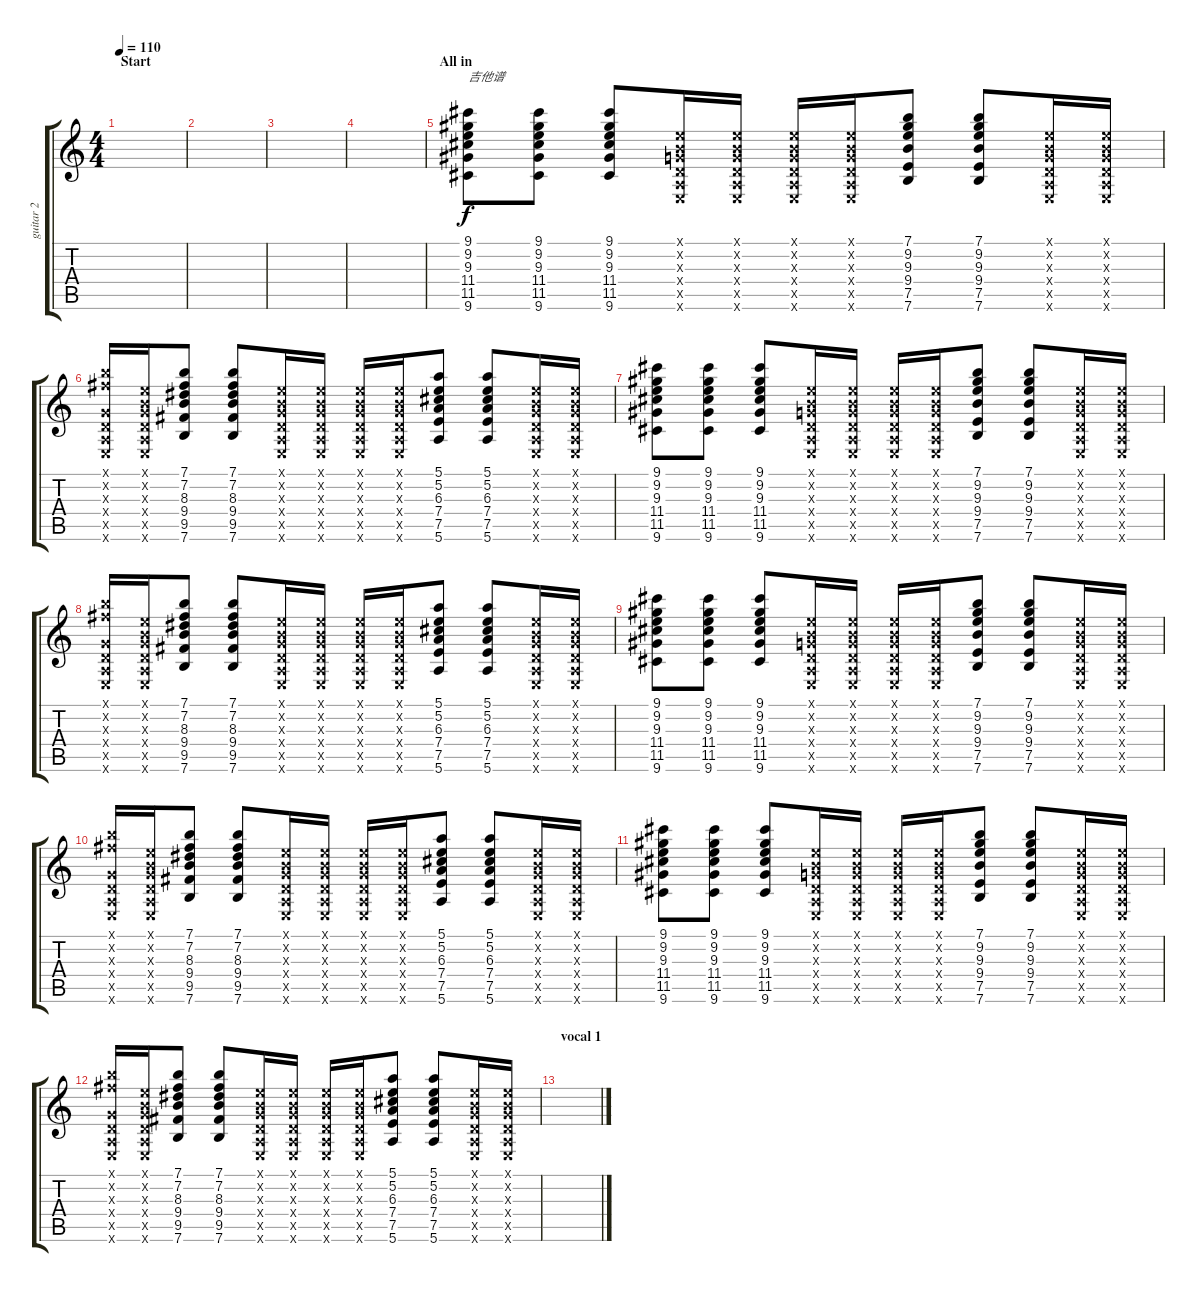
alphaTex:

\track ("guitar 2" "guitar 2") {instrument distortionguitar}
\staff {score tabs}
\tuning (E4 B3 G3 D3 A2 E2) {hide}
\ts (4 4)
\section ("" "Start")
\tempo 110
\clef g2
\ks c
|
|
|
|
\section ("" "All in")
(9.1 9.2 9.3 11.4 11.5 9.6).8{txt "吉他谱"} (9.1 9.2 9.3 11.4 11.5 9.6).8 (9.1 9.2 9.3 11.4 11.5 9.6).8 (0.1{x} 0.2{x} 0.3{x} 0.4{x} 0.5{x} 0.6{x}).16 (0.1{x} 0.2{x} 0.3{x} 0.4{x} 0.5{x} 0.6{x}).16 (0.1{x} 0.2{x} 0.3{x} 0.4{x} 0.5{x} 0.6{x}).16 (0.1{x} 0.2{x} 0.3{x} 0.4{x} 0.5{x} 0.6{x}).16 (7.1 9.2 9.3 9.4 7.5 7.6).8 (7.1 9.2 9.3 9.4 7.5 7.6).8 (0.1{x} 0.2{x} 0.3{x} 0.4{x} 0.5{x} 0.6{x}).16 (0.1{x} 0.2{x} 0.3{x} 0.4{x} 0.5{x} 0.6{x}).16 |
(7.1{x} 7.2{x} 0.3{x} 0.4{x} 0.5{x} 0.6{x}).16 (0.1{x} 0.2{x} 0.3{x} 0.4{x} 0.5{x} 0.6{x}).16 (7.1 7.2 8.3 9.4 9.5 7.6).8 (7.1 7.2 8.3 9.4 9.5 7.6).8 (0.1{x} 0.2{x} 0.3{x} 0.4{x} 0.5{x} 0.6{x}).16 (0.1{x} 0.2{x} 0.3{x} 0.4{x} 0.5{x} 0.6{x}).16 (0.1{x} 0.2{x} 0.3{x} 0.4{x} 0.5{x} 0.6{x}).16 (0.1{x} 0.2{x} 0.3{x} 0.4{x} 0.5{x} 0.6{x}).16 (5.1 5.2 6.3 7.4 7.5 5.6).8 (5.1 5.2 6.3 7.4 7.5 5.6).8 (0.1{x} 0.2{x} 0.3{x} 0.4{x} 0.5{x} 0.6{x}).16 (0.1{x} 0.2{x} 0.3{x} 0.4{x} 0.5{x} 0.6{x}).16 |
(9.1 9.2 9.3 11.4 11.5 9.6).8 (9.1 9.2 9.3 11.4 11.5 9.6).8 (9.1 9.2 9.3 11.4 11.5 9.6).8 (0.1{x} 0.2{x} 0.3{x} 0.4{x} 0.5{x} 0.6{x}).16 (0.1{x} 0.2{x} 0.3{x} 0.4{x} 0.5{x} 0.6{x}).16 (0.1{x} 0.2{x} 0.3{x} 0.4{x} 0.5{x} 0.6{x}).16 (0.1{x} 0.2{x} 0.3{x} 0.4{x} 0.5{x} 0.6{x}).16 (7.1 9.2 9.3 9.4 7.5 7.6).8 (7.1 9.2 9.3 9.4 7.5 7.6).8 (0.1{x} 0.2{x} 0.3{x} 0.4{x} 0.5{x} 0.6{x}).16 (0.1{x} 0.2{x} 0.3{x} 0.4{x} 0.5{x} 0.6{x}).16 |
(7.1{x} 7.2{x} 0.3{x} 0.4{x} 0.5{x} 0.6{x}).16 (0.1{x} 0.2{x} 0.3{x} 0.4{x} 0.5{x} 0.6{x}).16 (7.1 7.2 8.3 9.4 9.5 7.6).8 (7.1 7.2 8.3 9.4 9.5 7.6).8 (0.1{x} 0.2{x} 0.3{x} 0.4{x} 0.5{x} 0.6{x}).16 (0.1{x} 0.2{x} 0.3{x} 0.4{x} 0.5{x} 0.6{x}).16 (0.1{x} 0.2{x} 0.3{x} 0.4{x} 0.5{x} 0.6{x}).16 (0.1{x} 0.2{x} 0.3{x} 0.4{x} 0.5{x} 0.6{x}).16 (5.1 5.2 6.3 7.4 7.5 5.6).8 (5.1 5.2 6.3 7.4 7.5 5.6).8 (0.1{x} 0.2{x} 0.3{x} 0.4{x} 0.5{x} 0.6{x}).16 (0.1{x} 0.2{x} 0.3{x} 0.4{x} 0.5{x} 0.6{x}).16 |
(9.1 9.2 9.3 11.4 11.5 9.6).8 (9.1 9.2 9.3 11.4 11.5 9.6).8 (9.1 9.2 9.3 11.4 11.5 9.6).8 (0.1{x} 0.2{x} 0.3{x} 0.4{x} 0.5{x} 0.6{x}).16 (0.1{x} 0.2{x} 0.3{x} 0.4{x} 0.5{x} 0.6{x}).16 (0.1{x} 0.2{x} 0.3{x} 0.4{x} 0.5{x} 0.6{x}).16 (0.1{x} 0.2{x} 0.3{x} 0.4{x} 0.5{x} 0.6{x}).16 (7.1 9.2 9.3 9.4 7.5 7.6).8 (7.1 9.2 9.3 9.4 7.5 7.6).8 (0.1{x} 0.2{x} 0.3{x} 0.4{x} 0.5{x} 0.6{x}).16 (0.1{x} 0.2{x} 0.3{x} 0.4{x} 0.5{x} 0.6{x}).16 |
(7.1{x} 7.2{x} 0.3{x} 0.4{x} 0.5{x} 0.6{x}).16 (0.1{x} 0.2{x} 0.3{x} 0.4{x} 0.5{x} 0.6{x}).16 (7.1 7.2 8.3 9.4 9.5 7.6).8 (7.1 7.2 8.3 9.4 9.5 7.6).8 (0.1{x} 0.2{x} 0.3{x} 0.4{x} 0.5{x} 0.6{x}).16 (0.1{x} 0.2{x} 0.3{x} 0.4{x} 0.5{x} 0.6{x}).16 (0.1{x} 0.2{x} 0.3{x} 0.4{x} 0.5{x} 0.6{x}).16 (0.1{x} 0.2{x} 0.3{x} 0.4{x} 0.5{x} 0.6{x}).16 (5.1 5.2 6.3 7.4 7.5 5.6).8 (5.1 5.2 6.3 7.4 7.5 5.6).8 (0.1{x} 0.2{x} 0.3{x} 0.4{x} 0.5{x} 0.6{x}).16 (0.1{x} 0.2{x} 0.3{x} 0.4{x} 0.5{x} 0.6{x}).16 |
(9.1 9.2 9.3 11.4 11.5 9.6).8 (9.1 9.2 9.3 11.4 11.5 9.6).8 (9.1 9.2 9.3 11.4 11.5 9.6).8 (0.1{x} 0.2{x} 0.3{x} 0.4{x} 0.5{x} 0.6{x}).16 (0.1{x} 0.2{x} 0.3{x} 0.4{x} 0.5{x} 0.6{x}).16 (0.1{x} 0.2{x} 0.3{x} 0.4{x} 0.5{x} 0.6{x}).16 (0.1{x} 0.2{x} 0.3{x} 0.4{x} 0.5{x} 0.6{x}).16 (7.1 9.2 9.3 9.4 7.5 7.6).8 (7.1 9.2 9.3 9.4 7.5 7.6).8 (0.1{x} 0.2{x} 0.3{x} 0.4{x} 0.5{x} 0.6{x}).16 (0.1{x} 0.2{x} 0.3{x} 0.4{x} 0.5{x} 0.6{x}).16 |
(7.1{x} 7.2{x} 0.3{x} 0.4{x} 0.5{x} 0.6{x}).16 (0.1{x} 0.2{x} 0.3{x} 0.4{x} 0.5{x} 0.6{x}).16 (7.1 7.2 8.3 9.4 9.5 7.6).8 (7.1 7.2 8.3 9.4 9.5 7.6).8 (0.1{x} 0.2{x} 0.3{x} 0.4{x} 0.5{x} 0.6{x}).16 (0.1{x} 0.2{x} 0.3{x} 0.4{x} 0.5{x} 0.6{x}).16 (0.1{x} 0.2{x} 0.3{x} 0.4{x} 0.5{x} 0.6{x}).16 (0.1{x} 0.2{x} 0.3{x} 0.4{x} 0.5{x} 0.6{x}).16 (5.1 5.2 6.3 7.4 7.5 5.6).8 (5.1 5.2 6.3 7.4 7.5 5.6).8 (0.1{x} 0.2{x} 0.3{x} 0.4{x} 0.5{x} 0.6{x}).16 (0.1{x} 0.2{x} 0.3{x} 0.4{x} 0.5{x} 0.6{x}).16 |
\section ("" "vocal 1")
